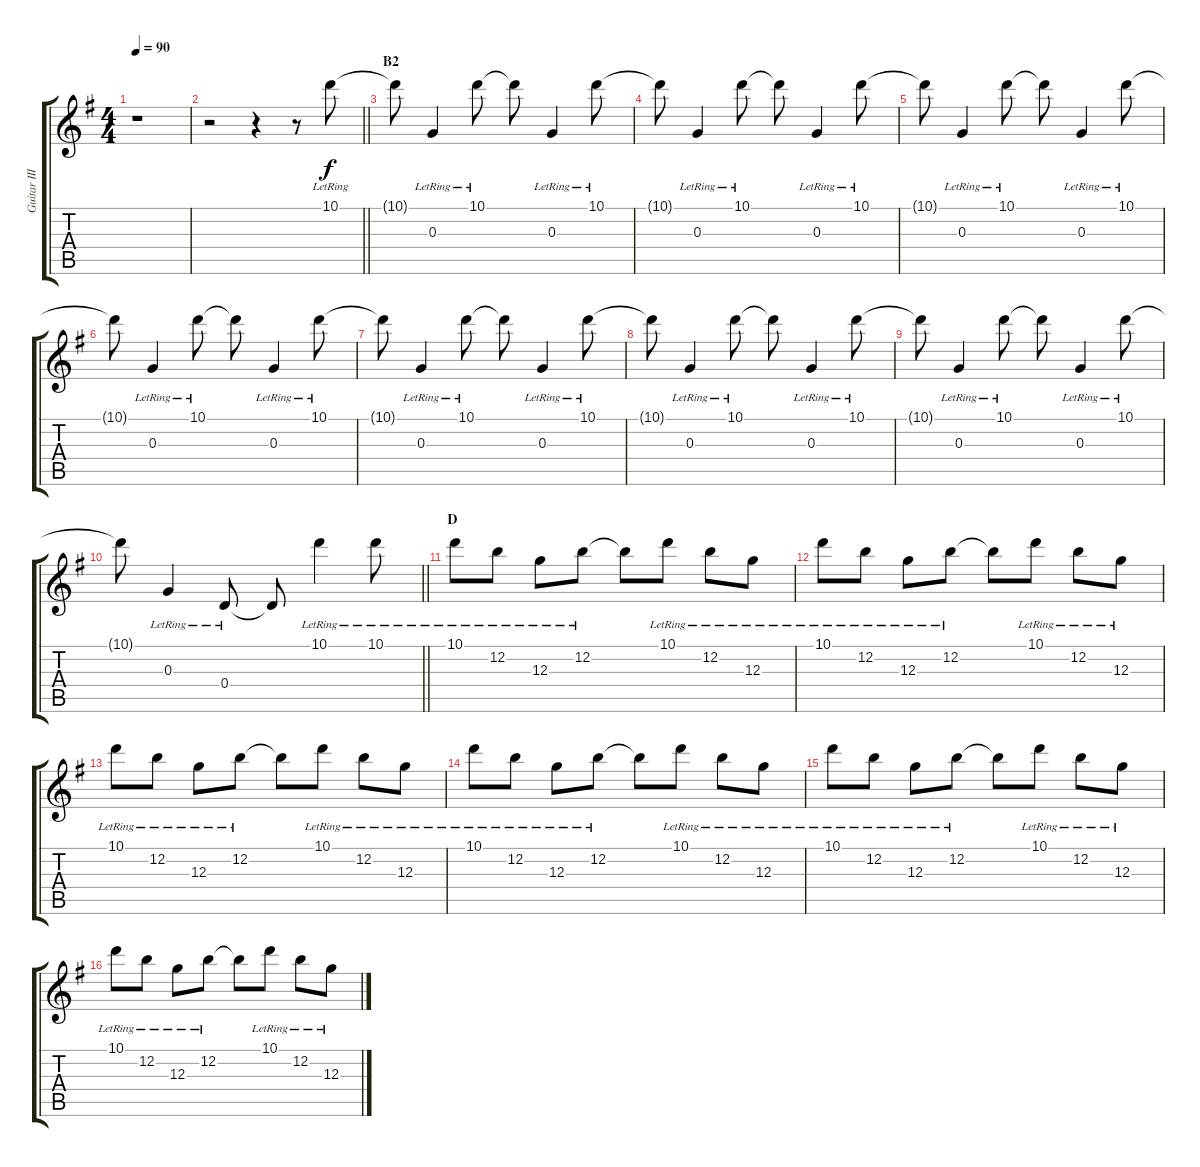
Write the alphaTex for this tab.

\track ("Guitar III" "Guitar III") {instrument electricguitarclean}
\staff {score tabs}
\tuning (E4 B3 G3 D3 A2 E2) {hide}
\ts (4 4)
\tempo 90
\clef g2
\ks g
r.1{dy f} |
\barLineRight lightlight
r.2 r.4 r.8 10.1{lr}.8 |
\section ("" "B2")
10.1{t}.8 0.3{lr}.4 10.1{lr}.8 10.1{t}.8 0.3{lr}.4 10.1{lr}.8 |
10.1{t}.8 0.3{lr}.4 10.1{lr}.8 10.1{t}.8 0.3{lr}.4 10.1{lr}.8 |
10.1{t}.8 0.3{lr}.4 10.1{lr}.8 10.1{t}.8 0.3{lr}.4 10.1{lr}.8 |
10.1{t}.8 0.3{lr}.4 10.1{lr}.8 10.1{t}.8 0.3{lr}.4 10.1{lr}.8 |
10.1{t}.8 0.3{lr}.4 10.1{lr}.8 10.1{t}.8 0.3{lr}.4 10.1{lr}.8 |
10.1{t}.8 0.3{lr}.4 10.1{lr}.8 10.1{t}.8 0.3{lr}.4 10.1{lr}.8 |
10.1{t}.8 0.3{lr}.4 10.1{lr}.8 10.1{t}.8 0.3{lr}.4 10.1{lr}.8 |
\barLineRight lightlight
10.1{t}.8 0.3{lr}.4 0.4{lr}.8 0.4{t}.8 10.1{lr}.4 10.1{lr}.8 |
\section ("" "D")
10.1{lr}.8 12.2{lr}.8 12.3{lr}.8 12.2{lr}.8 12.2{t}.8 10.1{lr}.8 12.2{lr}.8 12.3{lr}.8 |
10.1{lr}.8 12.2{lr}.8 12.3{lr}.8 12.2{lr}.8 12.2{t}.8 10.1{lr}.8 12.2{lr}.8 12.3{lr}.8 |
10.1{lr}.8 12.2{lr}.8 12.3{lr}.8 12.2{lr}.8 12.2{t}.8 10.1{lr}.8 12.2{lr}.8 12.3{lr}.8 |
10.1{lr}.8 12.2{lr}.8 12.3{lr}.8 12.2{lr}.8 12.2{t}.8 10.1{lr}.8 12.2{lr}.8 12.3{lr}.8 |
10.1{lr}.8 12.2{lr}.8 12.3{lr}.8 12.2{lr}.8 12.2{t}.8 10.1{lr}.8 12.2{lr}.8 12.3{lr}.8 |
10.1{lr}.8 12.2{lr}.8 12.3{lr}.8 12.2{lr}.8 12.2{t}.8 10.1{lr}.8 12.2{lr}.8 12.3{lr}.8
